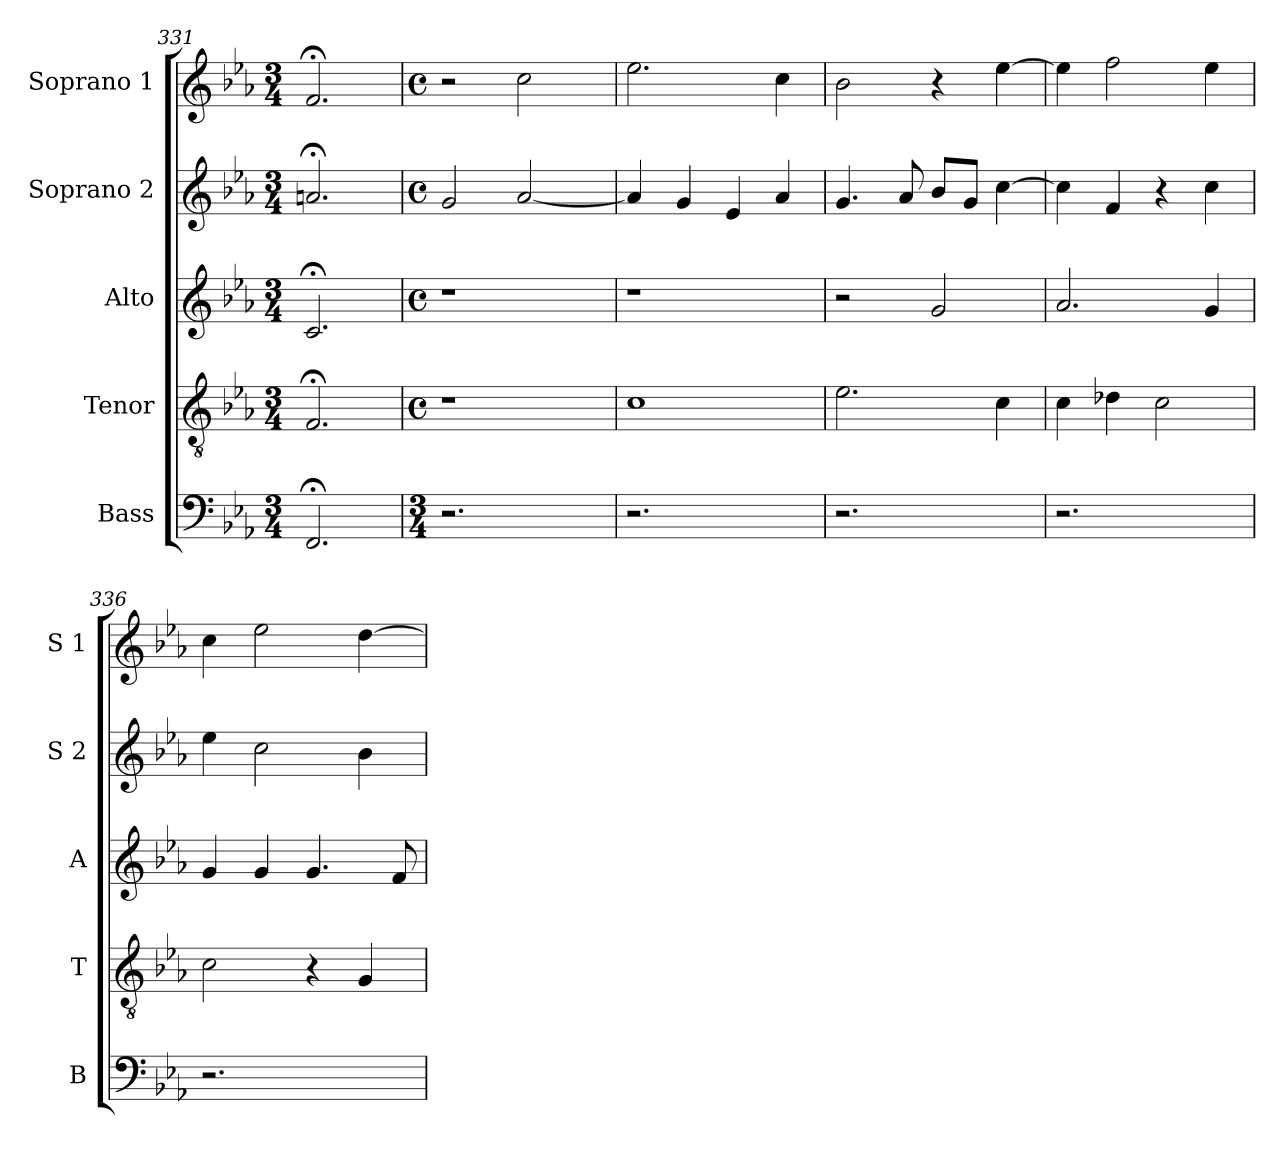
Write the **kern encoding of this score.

**kern	**kern	**kern	**kern	**kern
*part5	*part4	*part3	*part2	*part1
*staff5	*staff4	*staff3	*staff2	*staff1
*I"Bass	*I"Tenor	*I"Alto	*I"Soprano 2	*I"Soprano 1
*I'B	*I'T	*I'A	*I'S 2	*I'S 1
*clefF4	*clefGv2	*clefG2	*clefG2	*clefG2
*k[b-e-a-]	*k[b-e-a-]	*k[b-e-a-]	*k[b-e-a-]	*k[b-e-a-]
*E-:	*E-:	*E-:	*E-:	*E-:
*M3/4	*M3/4	*M3/4	*M3/4	*M3/4
=331	=331	=331	=331	=331
2.FF;/	2.F;/	2.c;/	2.an;/	2.f;/
!!LO:PB:g=z
=332	=332	=332	=332	=332
*M3/4	*M4/4	*M4/4	*M4/4	*M4/4
*	*met(c)	*met(c)	*met(c)	*met(c)
2.r	1r	1r	2g/	2r
.	.	.	[<2a-/	2cc\
4ryy	.	.	.	.
=333	=333	=333	=333	=333
2.r	1c	1r	4a-/]	2.ee-\
.	.	.	4g/	.
.	.	.	4e-/	.
4ryy	.	.	4a-/	4cc\
=334	=334	=334	=334	=334
2.r	2.e-\	2r	4.g/	2b-\
.	.	.	8a-/	.
.	.	2g/	8b-/L	4r
.	.	.	8g/J	.
4ryy	4c\	.	[>4cc\	[>4ee-\
=335	=335	=335	=335	=335
2.r	4c\	2.a-/	4cc\]	4ee-\]
.	4d-X\	.	4f/	2ff\
.	2c\	.	4r	.
4ryy	.	4g/	4cc\	4ee-\
=336	=336	=336	=336	=336
2.r	2c\	4g/	4ee-\	4cc\
.	.	4g/	2cc\	2ee-\
.	4r	4.g/	.	.
4ryy	4G/	.	4b-\	[<4dd\
.	.	8f/	.	.
=	=	=	=	=
*-	*-	*-	*-	*-
